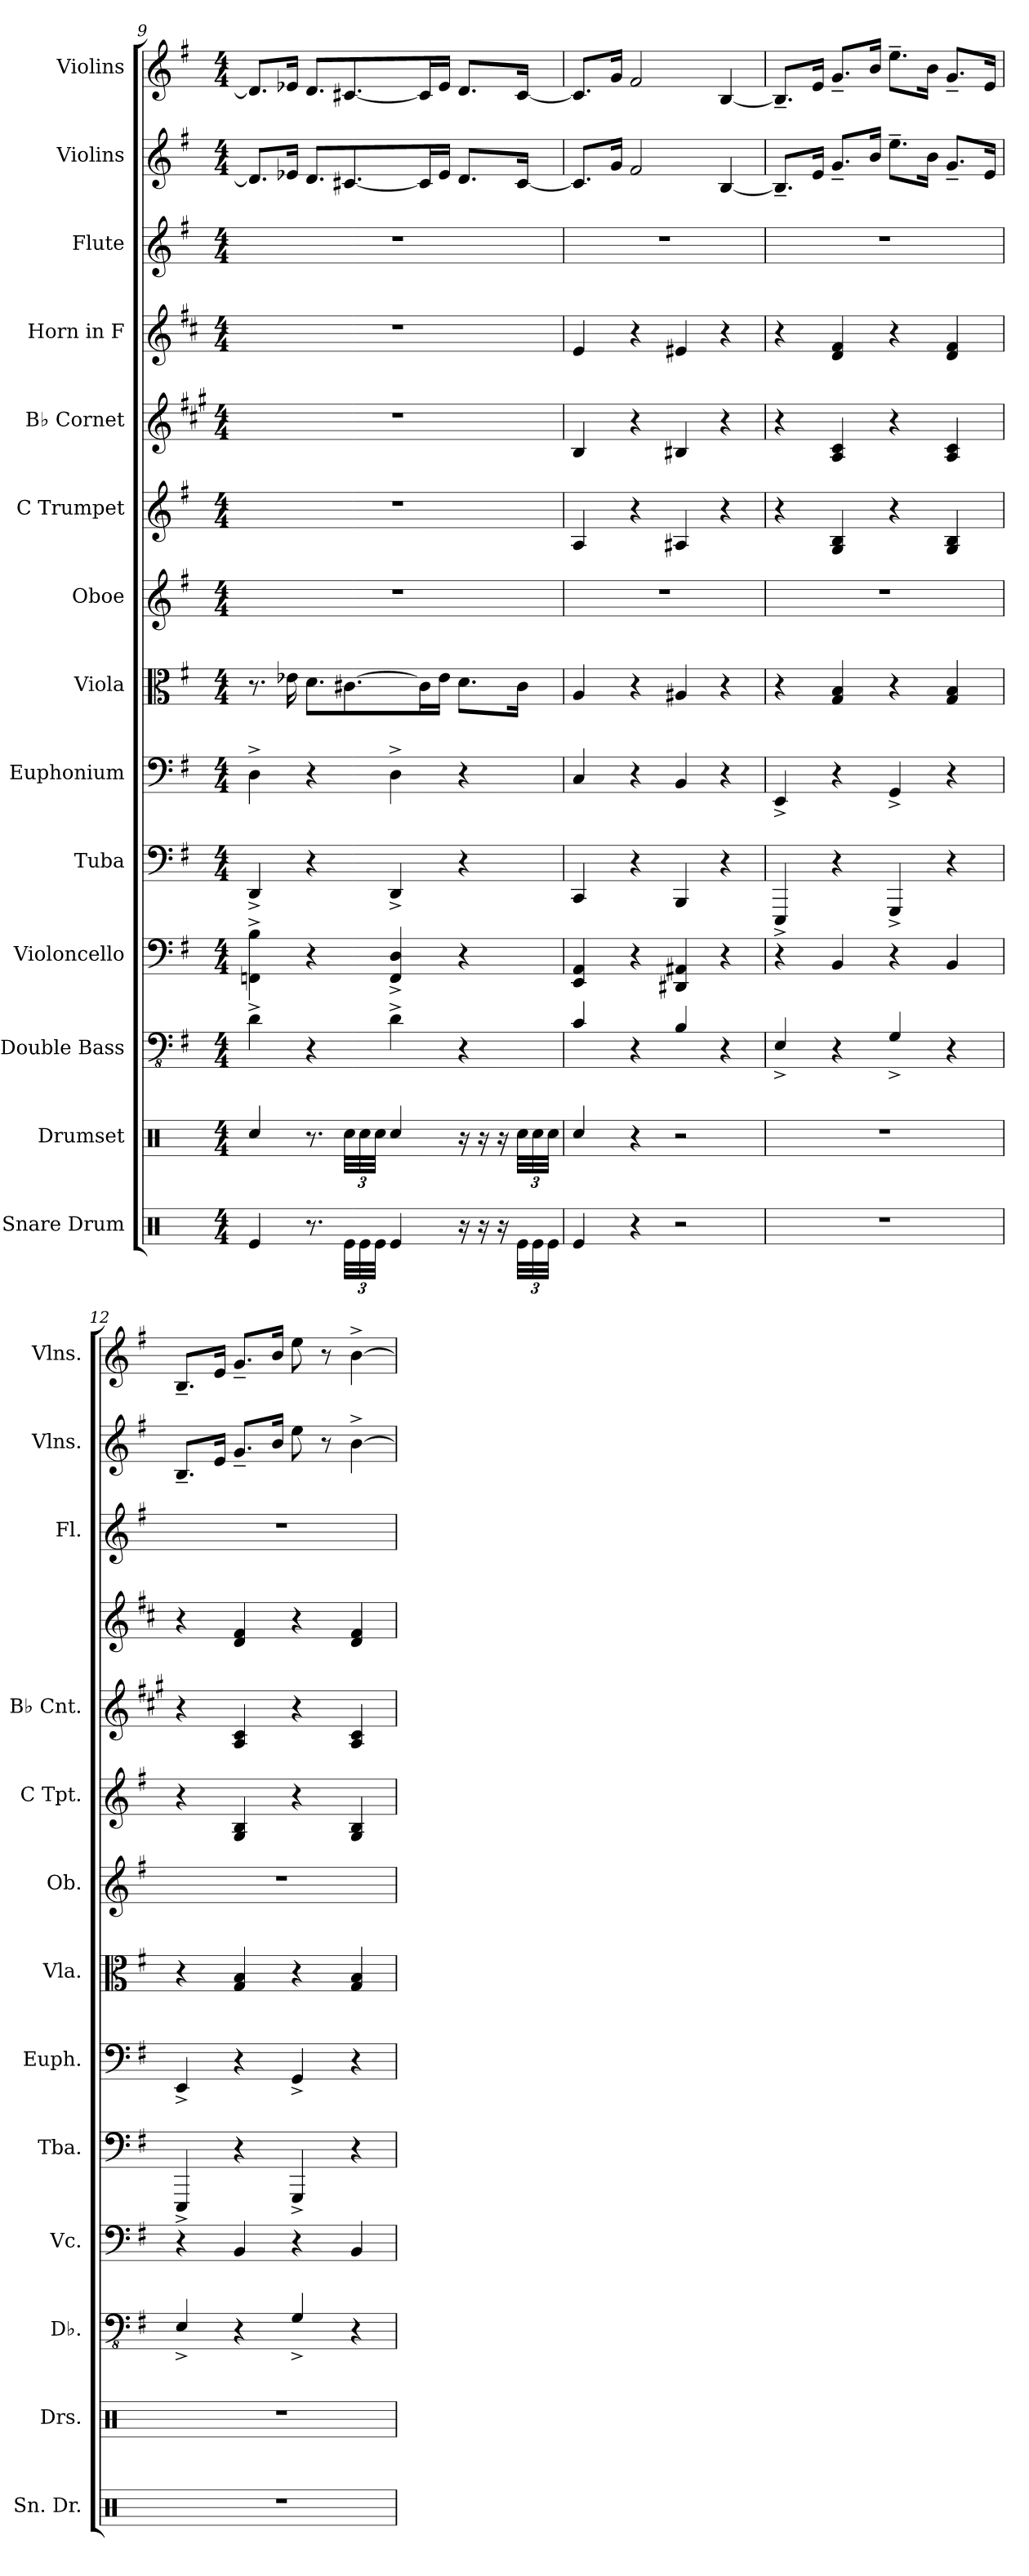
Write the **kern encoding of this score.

**kern	**kern	**kern	**kern	**kern	**kern	**kern	**kern	**kern	**kern	**kern	**kern	**kern	**kern
*part14	*part13	*part12	*part11	*part10	*part9	*part8	*part7	*part6	*part5	*part4	*part3	*part2	*part1
*staff14	*staff13	*staff12	*staff11	*staff10	*staff9	*staff8	*staff7	*staff6	*staff5	*staff4	*staff3	*staff2	*staff1
*I"Snare Drum	*I"Drumset	*I"Double Bass	*I"Violoncello	*I"Tuba	*I"Euphonium	*I"Viola	*I"Oboe	*I"C Trumpet	*I"B♭ Cornet	*I"Horn in F	*I"Flute	*I"Violins	*I"Violins
*I'Sn. Dr.	*I'Drs.	*I'Db.	*I'Vc.	*I'Tba.	*I'Euph.	*I'Vla.	*I'Ob.	*I'C Tpt.	*I'B♭ Cnt.	*	*I'Fl.	*I'Vlns.	*I'Vlns.
*clefX	*clefX	*clefFv4	*clefF4	*clefF4	*clefF4	*clefC3	*clefG2	*clefG2	*clefG2	*clefG2	*clefG2	*clefG2	*clefG2
*	*	*ITrd7c12	*	*	*	*	*	*	*ITrd1c2	*ITrd4c7	*	*	*
*k[]	*k[]	*k[f#]	*k[f#]	*k[f#]	*k[f#]	*k[f#]	*k[f#]	*k[f#]	*k[f#]	*k[f#]	*k[f#]	*k[f#]	*k[f#]
*M4/4	*M4/4	*M4/4	*M4/4	*M4/4	*M4/4	*M4/4	*M4/4	*M4/4	*M4/4	*M4/4	*M4/4	*M4/4	*M4/4
=9	=9	=9	=9	=9	=9	=9	=9	=9	=9	=9	=9	=9	=9
4Re/	4Rcc/	4DD^\	4FFn\^ 4B\^	4DD^/	4D^\	8.r	1r	1r	1r	1r	1r	8.d/L]	8.d/L]
.	.	.	.	.	.	16e-X\	.	.	.	.	.	16e-X/Jk	16e-X/Jk
8.r	8.r	4r	4r	4r	4r	8.d\L	.	.	.	.	.	8.d/L	8.d/L
*Xbrackettup	*Xbrackettup	*	*	*	*	*	*	*	*	*	*	*	*
48Re\LLL	48Rcc\LLL	.	.	.	.	[8.c#X\	.	.	.	.	.	[8.c#X/	[8.c#X/
48Re\	48Rcc\	.	.	.	.	.	.	.	.	.	.	.	.
48Re\JJJ	48Rcc\JJJ	.	.	.	.	.	.	.	.	.	.	.	.
4Re/	4Rcc/	4DD^\	4FF/^ 4D/^	4DD^/	4D^\	.	.	.	.	.	.	.	.
.	.	.	.	.	.	16c#\L]	.	.	.	.	.	16c#/L]	16c#/L]
.	.	.	.	.	.	16e-\JJ	.	.	.	.	.	16e-/JJ	16e-/JJ
16r	16r	4r	4r	4r	4r	8.d\L	.	.	.	.	.	8.d/L	8.d/L
16r	16r	.	.	.	.	.	.	.	.	.	.	.	.
16r	16r	.	.	.	.	.	.	.	.	.	.	.	.
48Re\LLL	48Rcc\LLL	.	.	.	.	16c#\Jk	.	.	.	.	.	[16c#/Jk	[16c#/Jk
48Re\	48Rcc\	.	.	.	.	.	.	.	.	.	.	.	.
48Re\JJJ	48Rcc\JJJ	.	.	.	.	.	.	.	.	.	.	.	.
=10	=10	=10	=10	=10	=10	=10	=10	=10	=10	=10	=10	=10	=10
4Re/	4Rcc/	4CC/	4EE/ 4AA/	4CC/	4C/	4A/	1r	4A/	4A/	4A/	1r	8.c#/L]	8.c#/L]
.	.	.	.	.	.	.	.	.	.	.	.	16g/Jk	16g/Jk
4r	4r	4r	4r	4r	4r	4r	.	4r	4r	4r	.	2f#/	2f#/
2r	2r	4BBB/	4DD#X/ 4AA#X/	4BBB/	4BB/	4A#X/	.	4A#X/	4A#X/	4A#X/	.	.	.
.	.	4r	4r	4r	4r	4r	.	4r	4r	4r	.	[4B/	[4B/
!!LO:PB:g=z
=11	=11	=11	=11	=11	=11	=11	=11	=11	=11	=11	=11	=11	=11
1r	1r	4EEE^/	4r	4EEE^/	4EE^/	4r	1r	4r	4r	4r	1r	8.B~/L]	8.B~/L]
.	.	.	.	.	.	.	.	.	.	.	.	16e/Jk	16e/Jk
.	.	4r	4BB/	4r	4r	4G/ 4B/	.	4G/ 4B/	4G/ 4B/	4G/ 4B/	.	8.g~/L	8.g~/L
.	.	.	.	.	.	.	.	.	.	.	.	16b/Jk	16b/Jk
.	.	4GGG^/	4r	4GGG^/	4GG^/	4r	.	4r	4r	4r	.	8.ee~\L	8.ee~\L
.	.	.	.	.	.	.	.	.	.	.	.	16b\Jk	16b\Jk
.	.	4r	4BB/	4r	4r	4G/ 4B/	.	4G/ 4B/	4G/ 4B/	4G/ 4B/	.	8.g~/L	8.g~/L
.	.	.	.	.	.	.	.	.	.	.	.	16e/Jk	16e/Jk
=12	=12	=12	=12	=12	=12	=12	=12	=12	=12	=12	=12	=12	=12
1r	1r	4EEE^/	4r	4EEE^/	4EE^/	4r	1r	4r	4r	4r	1r	8.B~/L	8.B~/L
.	.	.	.	.	.	.	.	.	.	.	.	16e/Jk	16e/Jk
.	.	4r	4BB/	4r	4r	4G/ 4B/	.	4G/ 4B/	4G/ 4B/	4G/ 4B/	.	8.g~/L	8.g~/L
.	.	.	.	.	.	.	.	.	.	.	.	16b/Jk	16b/Jk
.	.	4GGG^/	4r	4GGG^/	4GG^/	4r	.	4r	4r	4r	.	8ee\	8ee\
.	.	.	.	.	.	.	.	.	.	.	.	8r	8r
.	.	4r	4BB/	4r	4r	4G/ 4B/	.	4G/ 4B/	4G/ 4B/	4G/ 4B/	.	[4b^\	[4b^\
=	=	=	=	=	=	=	=	=	=	=	=	=	=
*-	*-	*-	*-	*-	*-	*-	*-	*-	*-	*-	*-	*-	*-
